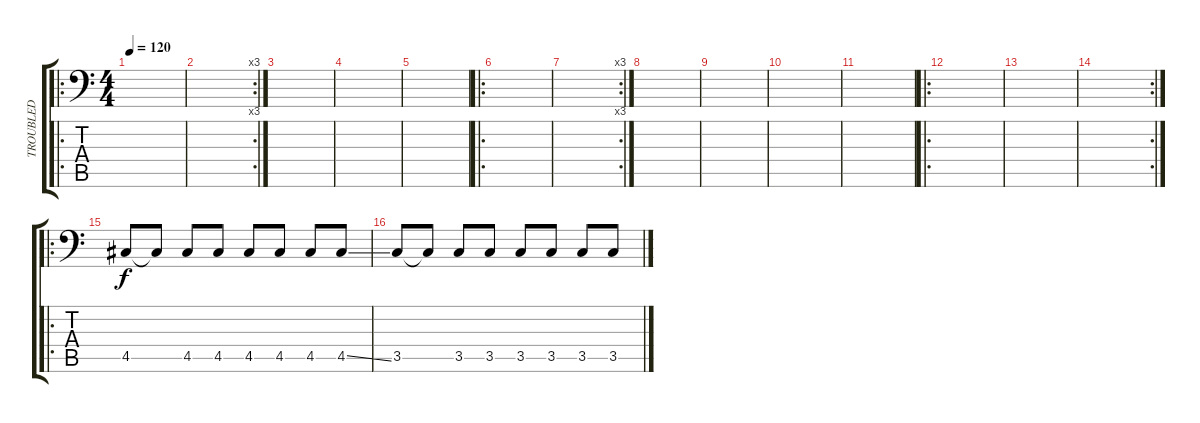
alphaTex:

\track ("TROUBLED" "TROUBLED") {instrument electricbassfinger}
\staff {score tabs}
\tuning (E3 B2 G2 D2 A1 E1) {hide}
\ro
\ts (4 4)
\tempo 120
\clef f4
\ks c
|
\rc 3
|
|
|
|
\ro
|
\rc 3
|
|
|
|
|
\ro
|
|
\rc 2
|
\ro
4.5.8 4.5{t}.8 4.5.8 4.5.8 4.5.8 4.5.8 4.5.8 4.5{ss}.8 |
3.5.8 3.5{t}.8 3.5.8 3.5.8 3.5.8 3.5.8 3.5.8 3.5{ss}.8
